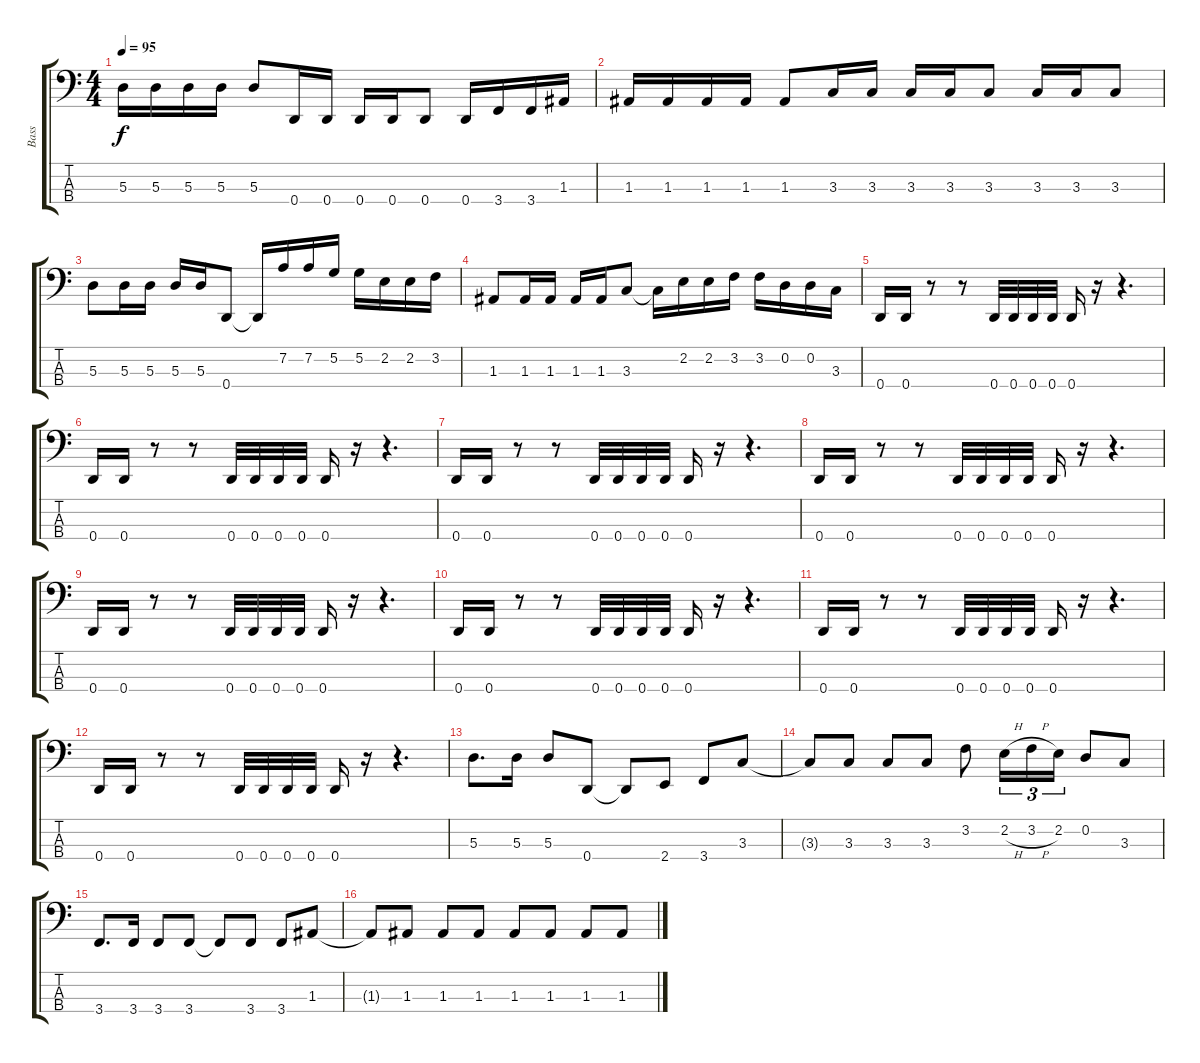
\track ("Bass" "Bass") {instrument electricbasspick}
\staff {score tabs}
\tuning (G2 D2 A1 D1) {hide}
\ts (4 4)
\tempo 95
\clef f4
\ks c
5.3.16{dy f} 5.3.16 5.3.16 5.3.16 5.3.8 0.4.16 0.4.16 0.4.16 0.4.16 0.4.8 0.4.16 3.4.16 3.4.16 1.3.16 |
1.3.16 1.3.16 1.3.16 1.3.16 1.3.8 3.3.16 3.3.16 3.3.16 3.3.16 3.3.8 3.3.16 3.3.16 3.3.8 |
5.3.8 5.3.16 5.3.16 5.3.16 5.3.16 0.4.8 0.4{t}.16 7.2.16 7.2.16 5.2.16 5.2.16 2.2.16 2.2.16 3.2.16 |
1.3.8 1.3.16 1.3.16 1.3.16 1.3.16 3.3.8 3.3{t}.16 2.2.16 2.2.16 3.2.16 3.2.16 0.2.16 0.2.16 3.3.16 |
0.4.16 0.4.16 r.8 r.8 0.4.32 0.4.32 0.4.32 0.4.32 0.4.16 r.16 r.4{d} |
0.4.16 0.4.16 r.8 r.8 0.4.32 0.4.32 0.4.32 0.4.32 0.4.16 r.16 r.4{d} |
0.4.16 0.4.16 r.8 r.8 0.4.32 0.4.32 0.4.32 0.4.32 0.4.16 r.16 r.4{d} |
0.4.16 0.4.16 r.8 r.8 0.4.32 0.4.32 0.4.32 0.4.32 0.4.16 r.16 r.4{d} |
0.4.16 0.4.16 r.8 r.8 0.4.32 0.4.32 0.4.32 0.4.32 0.4.16 r.16 r.4{d} |
0.4.16 0.4.16 r.8 r.8 0.4.32 0.4.32 0.4.32 0.4.32 0.4.16 r.16 r.4{d} |
0.4.16 0.4.16 r.8 r.8 0.4.32 0.4.32 0.4.32 0.4.32 0.4.16 r.16 r.4{d} |
0.4.16 0.4.16 r.8 r.8 0.4.32 0.4.32 0.4.32 0.4.32 0.4.16 r.16 r.4{d} |
5.3.8{d} 5.3.16 5.3.8 0.4.8 0.4{t}.8 2.4.8 3.4.8 3.3.8 |
3.3{t}.8 3.3.8 3.3.8 3.3.8 3.2.8 2.2{h}.16{tu (3 2)} 3.2{h}.16{tu (3 2)} 2.2.16{tu (3 2)} 0.2.8 3.3.8 |
3.4.8{d} 3.4.16 3.4.8 3.4.8 3.4{t}.8 3.4.8 3.4.8 1.3.8 |
1.3{t}.8 1.3.8 1.3.8 1.3.8 1.3.8 1.3.8 1.3.8 1.3.8
